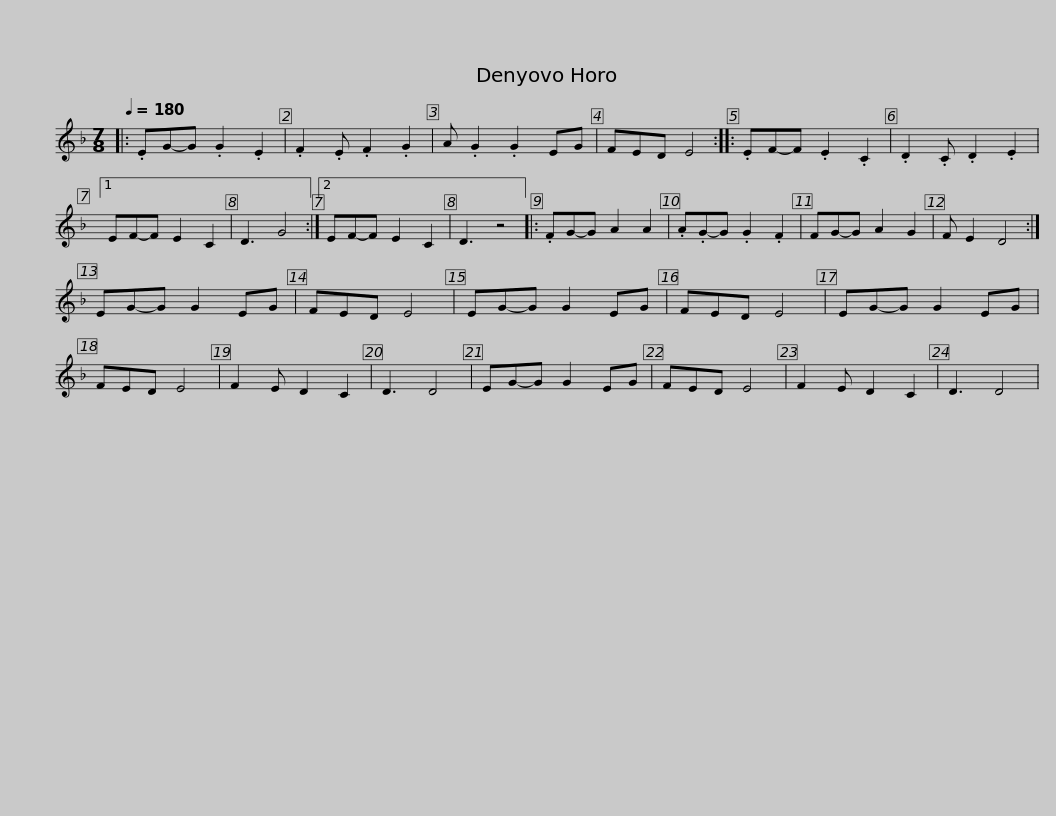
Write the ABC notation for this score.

X:1
L:1/8
Q:1/4=180
M:7/8
I:linebreak $
K:Dmin
V:1 treble
V:1
|: .EG-G .G2 .E2 | .F2 .E .F2 .G2 | A .G2 .G2 EG | FED E4 :: .EF-F .E2 .C2 | %5
 .D2 .C .D2 .E2 |1 EF-F E2 C2 | D3 G4 :|2$ EF-F E2 C2 | D3 z4 |: %10
 .FG-G A2 A2 | .A.G-G .G2 .F2 | FG-G A2 G2 | F E2 D4 :| EG-G G2 EG | %15
 FED E4 | EG-G G2 EG |$ FED E4 | EG-G G2 EG | FED E4 | %20
 F2 E D2 C2 | D3 D4 | EG-G G2 EG | FED E4 | F2 E D2 C2 | %25
 D3 D4 | %26
